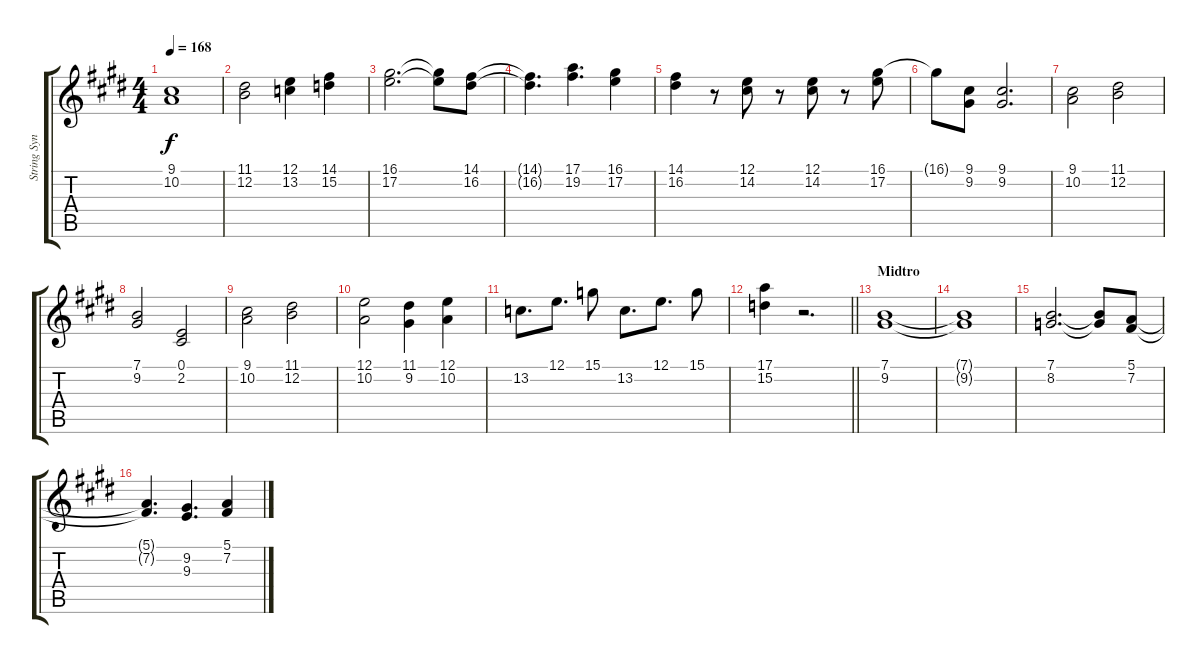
\track ("String Synth" "String Syn") {instrument stringensemble1}
\staff {score tabs}
\tuning (E4 B3 G3 D3 A2 E2) {hide}
\ts (4 4)
\tempo 168
\clef g2
\ks e
(9.1 10.2).1{dy f} |
(11.1 12.2).2 (12.1 13.2).4 (14.1 15.2).4 |
(16.1 17.2).2{d} (16.1{t} 17.2{t}).8 (14.1 16.2).8 |
(14.1{t} 16.2{t}).4{d} (17.1 19.2).4{d} (16.1 17.2).4 |
(14.1 16.2).4 r.8 (12.1 14.2).8 r.8 (12.1 14.2).8 r.8 (16.1 17.2).8 |
16.1{t}.8 (9.1 9.2).8 (9.1 9.2).2{d} |
(9.1 10.2).2 (11.1 12.2).2 |
(7.1 9.2).2 (0.1 2.2).2 |
(9.1 10.2).2 (11.1 12.2).2 |
(12.1 10.2).2 (11.1 9.2).4 (12.1 10.2).4 |
13.2.8{d} 12.1.8{d} 15.1.8 13.2.8{d} 12.1.8{d} 15.1.8 |
\barLineRight lightlight
(17.1 15.2).4 r.2{d} |
\section ("" "Midtro")
(7.1 9.2).1 |
(7.1{t} 9.2{t}).1 |
(7.1 8.2).2{d} (7.1{t} 8.2{t}).8 (5.1 7.2).8 |
(5.1{t} 7.2{t}).4{d} (9.2 9.3).4{d} (5.1 7.2).4
